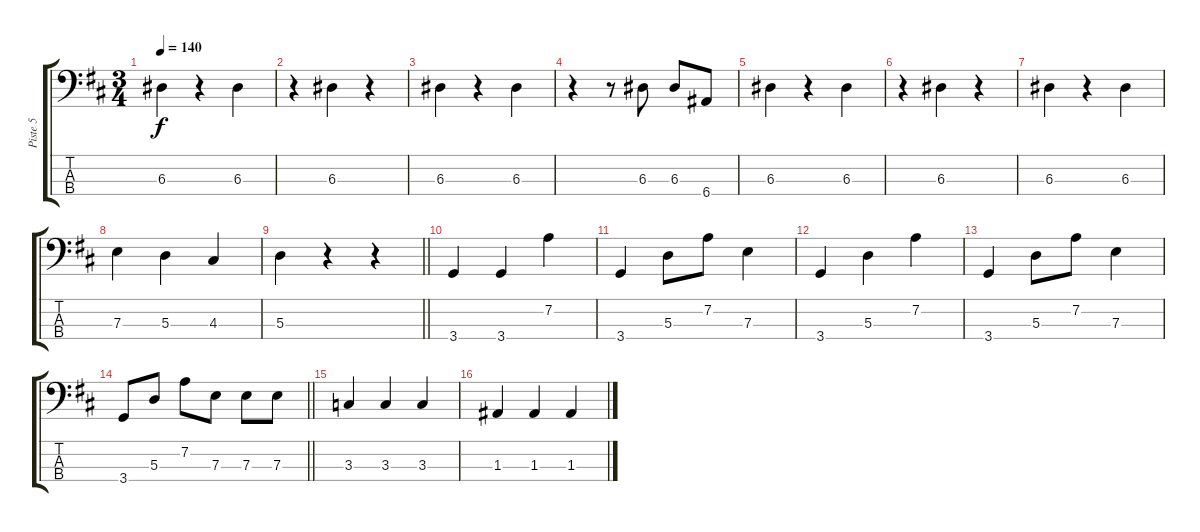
\track ("Piste 5" "Piste 5") {instrument electricbasspick}
\staff {score tabs}
\tuning (G2 D2 A1 E1) {hide}
\ts (3 4)
\tempo 140
\clef f4
\ks d
6.3.4{dy f volume 15 balance 8 instrument electricbasspick} r.4 6.3.4 |
r.4 6.3.4 r.4 |
6.3.4 r.4 6.3.4 |
r.4 r.8 6.3.8 6.3.8 6.4.8 |
6.3.4 r.4 6.3.4 |
r.4 6.3.4 r.4 |
6.3.4 r.4 6.3.4 |
7.3.4 5.3.4 4.3.4 |
\barLineRight lightlight
5.3.4{volume 14 balance 8 instrument electricbasspick} r.4 r.4 |
3.4.4 3.4.4 7.2.4 |
3.4.4 5.3.8 7.2.8 7.3.4 |
3.4.4 5.3.4 7.2.4 |
3.4.4 5.3.8 7.2.8 7.3.4 |
\barLineRight lightlight
3.4.8 5.3.8 7.2.8 7.3.8 7.3.8 7.3.8 |
3.3.4 3.3.4 3.3.4 |
1.3.4 1.3.4 1.3.4
